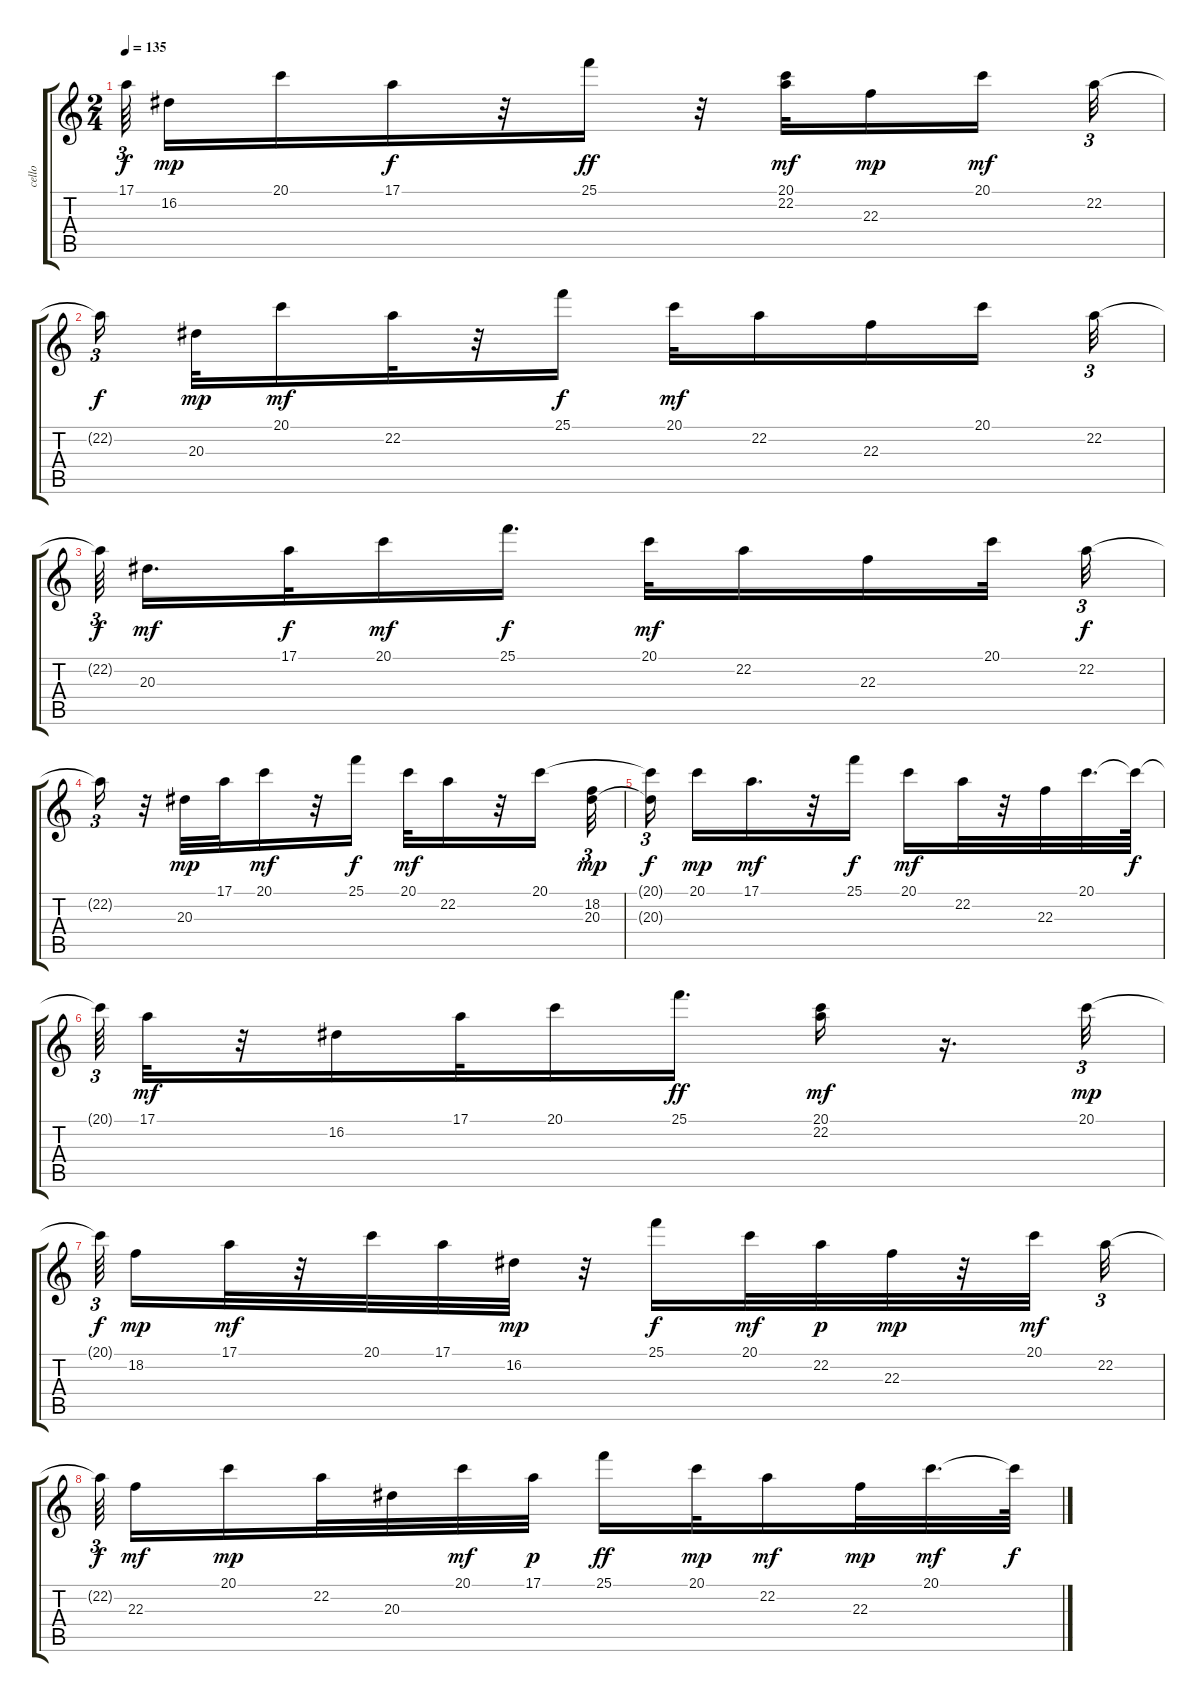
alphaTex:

\track ("cello" "cello") {instrument stringensemble1}
\staff {score tabs}
\tuning (E4 B3 G3 D3 A2 E2) {hide}
\ts (2 4)
\tempo 135
\clef g2
\ks c
17.1{t}.64{tu (3 2) dy f beam splitsecondary} 16.2.16{dy mp} 20.1.16 17.1.16{dy f} r.32 25.1.16{dy ff} r.32 (20.1 22.2).32{dy mf} 22.3.16{dy mp} 20.1.16{dy mf beam splitsecondary} 22.2.32{tu (3 2)} |
22.2{t}.16{tu (3 2) dy f beam splitsecondary} 20.3.32{dy mp} 20.1.16{dy mf} 22.2.32 r.32 25.1.16{dy f} 20.1.32{dy mf} 22.2.16 22.3.16 20.1.16{beam splitsecondary} 22.2.32{tu (3 2)} |
22.2{t}.64{tu (3 2) dy f beam splitsecondary} 20.3.16{d dy mf} 17.1.32{dy f} 20.1.16{dy mf} 25.1.16{d dy f} 20.1.32{dy mf} 22.2.16 22.3.16 20.1.32 22.2.32{tu (3 2) dy f} |
22.2{t}.16{tu (3 2)} r.32 20.3.32{dy mp} 17.1.32 20.1.16{dy mf} r.32 25.1.16{dy f} 20.1.32{dy mf} 22.2.16 r.32 20.1.16 (18.2 20.3).32{tu (3 2) dy mp} |
(20.1{t} 20.3{t}).16{tu (3 2) dy f beam splitsecondary} 20.1.16{dy mp} 17.1.16{d dy mf} r.32 25.1.16{dy f} 20.1.16{dy mf} 22.2.32 r.32 22.3.32 20.1.32{d} 20.1{t}.64{dy f} |
20.1{t}.64{tu (3 2)} 17.1.32{dy mf} r.32 16.2.16 17.1.32 20.1.16 25.1.16{d dy ff} (20.1 22.2).16{dy mf} r.16{d} 20.1.32{tu (3 2) dy mp} |
20.1{t}.64{tu (3 2) dy f beam splitsecondary} 18.2.16{dy mp} 17.1.32{dy mf} r.32 20.1.32 17.1.32 16.2.32{dy mp} r.32 25.1.16{dy f} 20.1.32{dy mf} 22.2.32{dy p} 22.3.32{dy mp} r.32 20.1.32{dy mf} 22.2.32{tu (3 2)} |
22.2{t}.64{tu (3 2) dy f beam splitsecondary} 22.3.16{dy mf} 20.1.16{dy mp} 22.2.32 20.3.32 20.1.32{dy mf} 17.1.32{dy p} 25.1.16{dy ff} 20.1.32{dy mp} 22.2.16{dy mf} 22.3.32{dy mp} 20.1.32{d dy mf} 20.1{t}.64{dy f}
